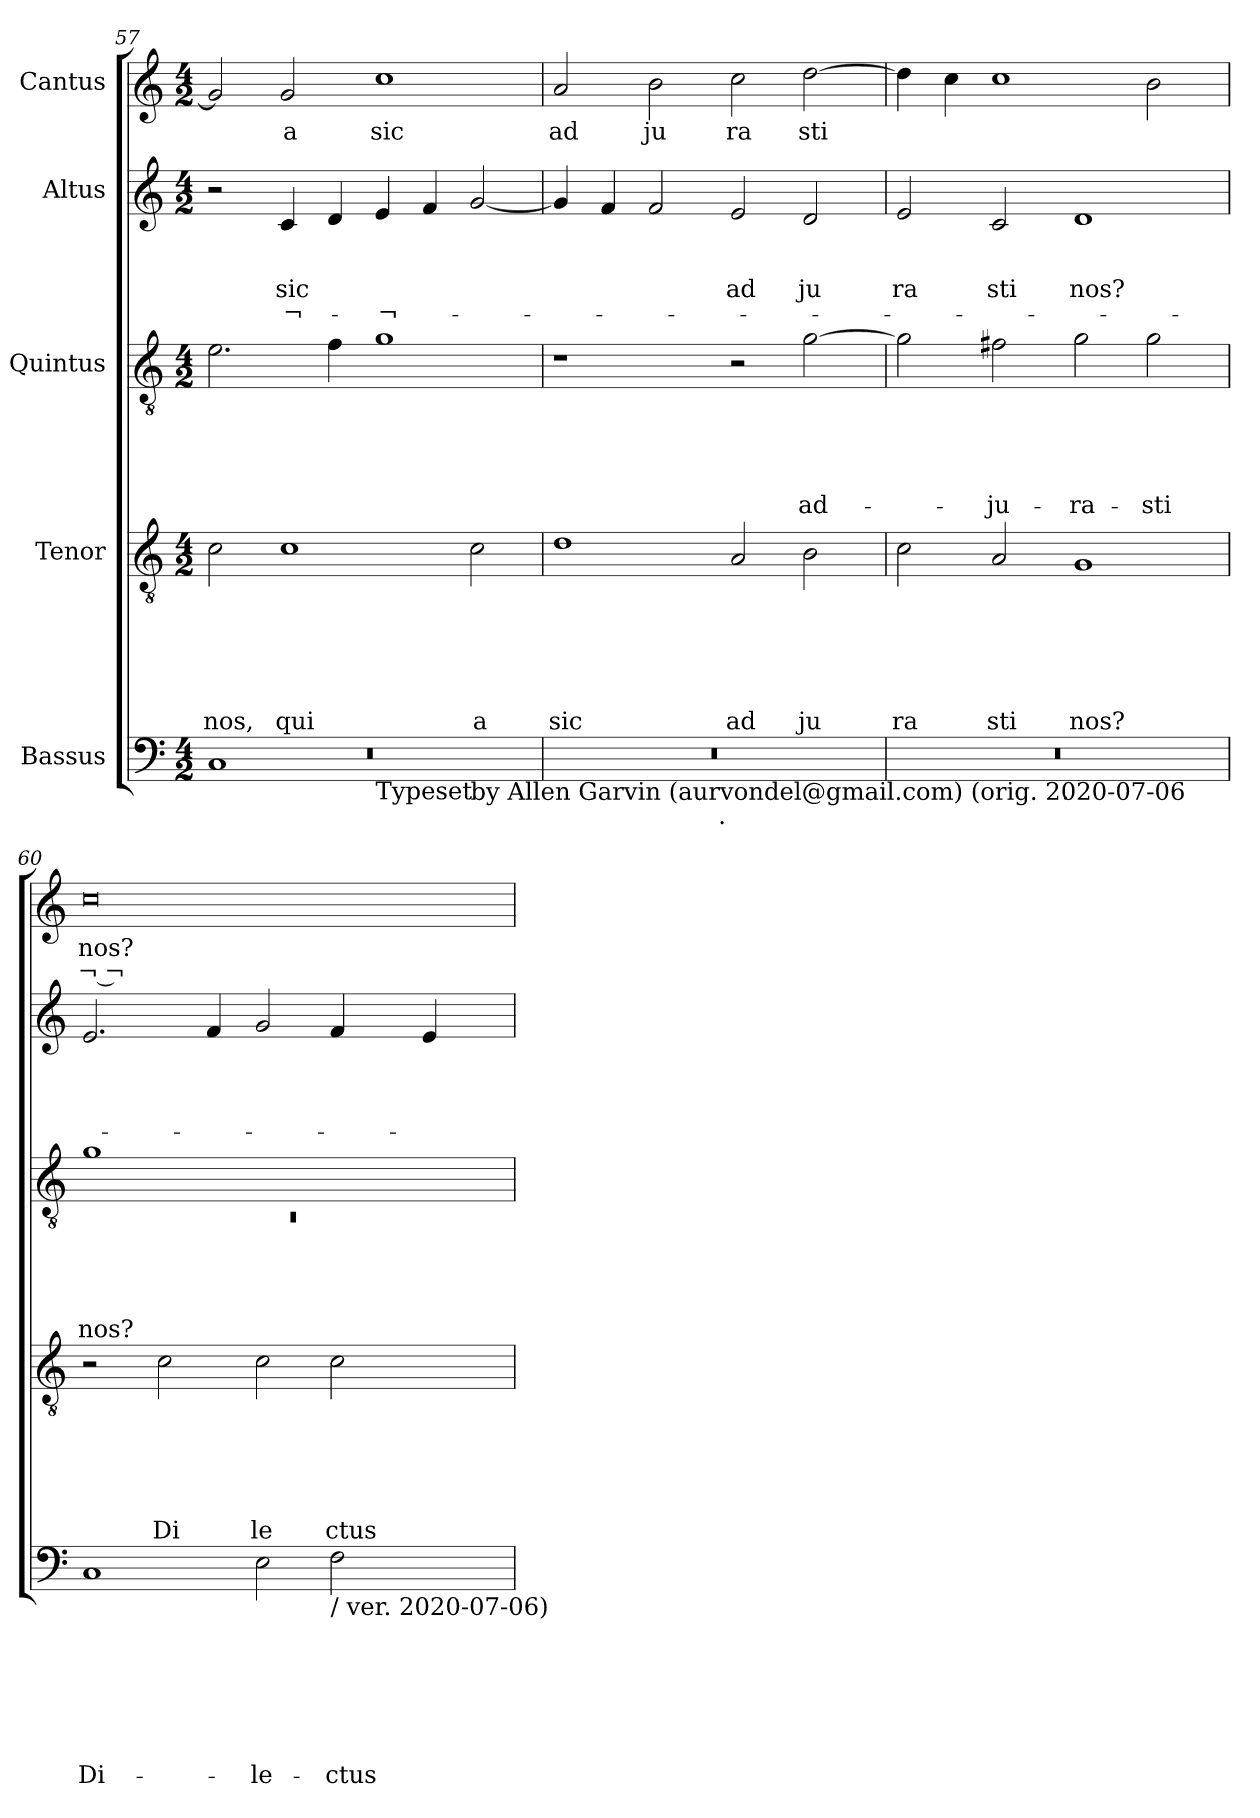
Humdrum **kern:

**kern	**text	**text	**text	**text	**text	**text	**text	**kern	**text	**text	**text	**text	**text	**text	**kern	**text	**text	**text	**text	**text	**kern	**text	**text	**text	**text	**kern	**text	**text
*part5	*part5	*part5	*part5	*part5	*part5	*part5	*part5	*part4	*part4	*part4	*part4	*part4	*part4	*part4	*part3	*part3	*part3	*part3	*part3	*part3	*part2	*part2	*part2	*part2	*part2	*part1	*part1	*part1
*staff5	*staff5	*staff5	*staff5	*staff5	*staff5	*staff5	*staff5	*staff4	*staff4	*staff4	*staff4	*staff4	*staff4	*staff4	*staff3	*staff3	*staff3	*staff3	*staff3	*staff3	*staff2	*staff2	*staff2	*staff2	*staff2	*staff1	*staff1	*staff1
*I"Bassus	*	*	*	*	*	*	*	*I"Tenor	*	*	*	*	*	*	*I"Quintus	*	*	*	*	*	*I"Altus	*	*	*	*	*I"Cantus	*	*
!!LO:LB:g=z
*clefF4	*	*	*	*	*	*	*	*clefGv2	*	*	*	*	*	*	*clefGv2	*	*	*	*	*	*clefG2	*	*	*	*	*clefG2	*	*
*k[]	*	*	*	*	*	*	*	*k[]	*	*	*	*	*	*	*k[]	*	*	*	*	*	*k[]	*	*	*	*	*k[]	*	*
*C:	*	*	*	*	*	*	*	*C:	*	*	*	*	*	*	*C:	*	*	*	*	*	*C:	*	*	*	*	*C:	*	*
*M4/2	*	*	*	*	*	*	*	*M4/2	*	*	*	*	*	*	*M4/2	*	*	*	*	*	*M4/2	*	*	*	*	*M4/2	*	*
=57	=57	=57	=57	=57	=57	=57	=57	=57	=57	=57	=57	=57	=57	=57	=57	=57	=57	=57	=57	=57	=57	=57	=57	=57	=57	=57	=57	=57
*^	*	*	*	*	*	*	*	*	*	*	*	*	*	*	*	*	*	*	*	*	*	*	*	*	*	*	*	*
*	*^	*	*	*	*	*	*	*	*	*	*	*	*	*	*	*	*	*	*	*	*	*	*	*	*	*	*	*	*
!	!	!LO:N:vis=1	!	!	!	!	!	!	!	!	!	!	!	!	!	!LO:LY:b	!	!	!	!	!	!	!	!	!	!	!	!	!	!
*	*	*^	*	*	*	*	*	*	*	*	*	*	*	*	*	*	*	*	*	*	*	*	*	*	*	*	*	*	*	*
0ryy	1C	0r	1.ryy	.	.	.	.	.	.	.	2c\	.	.	.	.	.	nos,	2.e\	.	.	.	.	.	2r	.	.	.	.	2g/]	.	.
!	!	!	!	!	!	!	!	!	!	!	!	!	!	!	!	!	!LO:LY:b	!	!	!	!	!	!	!	!	!	!LO:LY:b	!LO:LY:b	!	!LO:LY:b	!
.	.	.	.	.	.	.	.	.	.	.	1c	.	.	.	.	.	qui	.	.	.	.	.	.	4c/	.	.	sic	¬-	2g/	-a	.
.	.	.	.	.	.	.	.	.	.	.	.	.	.	.	.	.	.	4f\	.	.	.	.	.	4d/	.	.	.	.	.	.	.
!	!LO:TX:b:t=Typeset	!	!	!	!	!	!	!	!	!	!	!	!	!	!	!	!	!	!	!	!	!	!	!	!	!	!	!	!	!	!
!	!	!	!	!	!	!	!	!	!	!	!	!	!	!	!	!	!	!	!	!	!	!	!	!	!	!	!	!LO:LY:b:rj	!	!LO:LY:b	!
.	1ryy	.	.	.	.	.	.	.	.	.	.	.	.	.	.	.	.	1g	.	.	.	.	.	4e/	.	.	.	-¬-	1cc	sic	.
.	.	.	.	.	.	.	.	.	.	.	.	.	.	.	.	.	.	.	.	.	.	.	.	4f/	.	.	.	.	.	.	.
!	!	!	!LO:TX:b:t=by Allen Garvin (aurvondel@gmail.com) (orig. 2020-07-06	!	!	!	!	!	!	!	!	!	!	!	!	!	!	!	!	!	!	!	!	!	!	!	!	!	!	!	!
!	!	!	!	!	!	!	!	!	!	!	!	!	!	!	!	!	!LO:LY:b	!	!	!	!	!	!	!	!	!	!	!	!	!	!
.	.	.	2ryy	.	.	.	.	.	.	.	2c\	.	.	.	.	.	a	.	.	.	.	.	.	[<2g/	.	.	.	.	.	.	.
=58	=58	=58	=58	=58	=58	=58	=58	=58	=58	=58	=58	=58	=58	=58	=58	=58	=58	=58	=58	=58	=58	=58	=58	=58	=58	=58	=58	=58	=58	=58	=58
!	!	!	!	!	!	!	!	!	!	!	!	!	!	!	!	!	!LO:LY:b	!	!	!	!	!	!	!	!	!	!	!	!	!LO:LY:b	!
*	*v	*v	*v	*	*	*	*	*	*	*	*	*	*	*	*	*	*	*	*	*	*	*	*	*	*	*	*	*	*	*	*
0r	2ryy	.	.	.	.	.	.	.	1d	.	.	.	.	.	sic	1r	.	.	.	.	.	4g/]	.	.	.	.	2a/	ad	.
.	.	.	.	.	.	.	.	.	.	.	.	.	.	.	.	.	.	.	.	.	.	4f/	.	.	.	.	.	.	.
!	!	!	!	!	!	!	!	!	!	!	!	!	!	!	!	!	!	!	!	!	!	!	!	!	!	!	!	!LO:LY:b	!
.	4...ryy	.	.	.	.	.	.	.	.	.	.	.	.	.	.	.	.	.	.	.	.	2f/	.	.	.	.	2b\	ju	.
!	!LO:TX:b:t=.	!	!	!	!	!	!	!	!	!	!	!	!	!	!	!	!	!	!	!	!	!	!	!	!	!	!	!	!
.	1ryy	.	.	.	.	.	.	.	.	.	.	.	.	.	.	.	.	.	.	.	.	.	.	.	.	.	.	.	.
!	!	!	!	!	!	!	!	!	!	!	!	!	!	!	!LO:LY:b	!	!	!	!	!	!	!	!	!	!LO:LY:b	!	!	!LO:LY:b	!
.	.	.	.	.	.	.	.	.	2A/	.	.	.	.	.	ad	2r	.	.	.	.	.	2e/	.	.	ad	.	2cc\	ra	.
!	!	!	!	!	!	!	!	!	!	!	!	!	!	!	!LO:LY:b	!	!	!	!	!	!LO:LY:b	!	!	!	!LO:LY:b	!	!	!LO:LY:b	!
.	.	.	.	.	.	.	.	.	2B\	.	.	.	.	.	ju	[>2g\	.	.	.	.	ad-	2d/	.	.	ju	.	[>2dd\	sti	.
.	32ryy	.	.	.	.	.	.	.	.	.	.	.	.	.	.	.	.	.	.	.	.	.	.	.	.	.	.	.	.
=59	=59	=59	=59	=59	=59	=59	=59	=59	=59	=59	=59	=59	=59	=59	=59	=59	=59	=59	=59	=59	=59	=59	=59	=59	=59	=59	=59	=59	=59
!	!	!	!	!	!	!	!	!	!	!	!	!	!	!	!LO:LY:b	!	!	!	!	!	!	!	!	!	!LO:LY:b	!	!	!	!
0r	2ryy	.	.	.	.	.	.	.	2c\	.	.	.	.	.	ra	2g\]	.	.	.	.	.	2e/	.	.	ra	.	4dd\]	.	.
.	.	.	.	.	.	.	.	.	.	.	.	.	.	.	.	.	.	.	.	.	.	.	.	.	.	.	4cc\	.	.
!	!	!	!	!	!	!	!	!	!	!	!	!	!	!	!LO:LY:b	!	!	!	!	!	!LO:LY:b	!	!	!	!LO:LY:b	!	!	!	!
.	4...ryy	.	.	.	.	.	.	.	2A/	.	.	.	.	.	sti	2f#X\	.	.	.	.	-ju-	2c/	.	.	sti	.	1cc	.	.
!	!LO:TX:b:t=.	!	!	!	!	!	!	!	!	!	!	!	!	!	!	!	!	!	!	!	!	!	!	!	!	!	!	!	!
.	1ryy	.	.	.	.	.	.	.	.	.	.	.	.	.	.	.	.	.	.	.	.	.	.	.	.	.	.	.	.
!	!	!	!	!	!	!	!	!	!	!	!	!	!	!	!LO:LY:b	!	!	!	!	!	!LO:LY:b	!	!	!	!LO:LY:b	!	!	!	!
.	.	.	.	.	.	.	.	.	1G	.	.	.	.	.	nos?	2g\	.	.	.	.	-ra-	1d	.	.	nos?	.	.	.	.
!	!	!	!	!	!	!	!	!	!	!	!	!	!	!	!	!	!	!	!	!	!LO:LY:b	!	!	!	!	!	!	!	!
.	.	.	.	.	.	.	.	.	.	.	.	.	.	.	.	2g\	.	.	.	.	-sti	.	.	.	.	.	2b\	.	.
.	32ryy	.	.	.	.	.	.	.	.	.	.	.	.	.	.	.	.	.	.	.	.	.	.	.	.	.	.	.	.
=60	=60	=60	=60	=60	=60	=60	=60	=60	=60	=60	=60	=60	=60	=60	=60	=60	=60	=60	=60	=60	=60	=60	=60	=60	=60	=60	=60	=60	=60
*	*	*	*	*	*	*	*	*	*	*	*	*	*	*	*	*^	*	*	*	*	*	*	*	*	*	*	*	*	*
!	!	!	!	!	!	!	!	!LO:LY:b	!	!	!	!	!	!	!	!	!LO:N:vis=1	!	!	!	!	!LO:LY:b	!	!	!	!	!	!	!LO:LY:b	!LO:LY:b
*v	*v	*	*	*	*	*	*	*	*	*	*	*	*	*	*	*	*	*	*	*	*	*	*	*	*	*	*	*	*	*
1C	.	.	.	.	.	.	Di-	2r	.	.	.	.	.	.	1g	0rC	.	.	.	.	nos?	2.e/	.	.	.	.	0cc	nos?	¬ ¬-
!	!	!	!	!	!	!	!	!	!	!	!	!	!	!LO:LY:b	!	!	!	!	!	!	!	!	!	!	!	!	!	!	!
.	.	.	.	.	.	.	.	2c\	.	.	.	.	.	Di	.	.	.	.	.	.	.	.	.	.	.	.	.	.	.
.	.	.	.	.	.	.	.	.	.	.	.	.	.	.	.	.	.	.	.	.	.	4f/	.	.	.	.	.	.	.
!	!	!	!	!	!	!	!LO:LY:b	!	!	!	!	!	!	!LO:LY:b	!	!	!	!	!	!	!	!	!	!	!	!	!	!	!
2E\	.	.	.	.	.	.	-le-	2c\	.	.	.	.	.	le	1ryy	.	.	.	.	.	.	2g/	.	.	.	.	.	.	.
!LO:TX:b:t=/ ver. 2020-07-06)	!	!	!	!	!	!	!	!	!	!	!	!	!	!	!	!	!	!	!	!	!	!	!	!	!	!	!	!	!
!	!	!	!	!	!	!	!LO:LY:b	!	!	!	!	!	!	!LO:LY:b	!	!	!	!	!	!	!	!	!	!	!	!	!	!	!
2F\	.	.	.	.	.	.	-ctus	2c\	.	.	.	.	.	ctus	.	.	.	.	.	.	.	4f/	.	.	.	.	.	.	.
.	.	.	.	.	.	.	.	.	.	.	.	.	.	.	.	.	.	.	.	.	.	4e/	.	.	.	.	.	.	.
*	*	*	*	*	*	*	*	*	*	*	*	*	*	*	*v	*v	*	*	*	*	*	*	*	*	*	*	*	*	*
=	=	=	=	=	=	=	=	=	=	=	=	=	=	=	=	=	=	=	=	=	=	=	=	=	=	=	=	=
*-	*-	*-	*-	*-	*-	*-	*-	*-	*-	*-	*-	*-	*-	*-	*-	*-	*-	*-	*-	*-	*-	*-	*-	*-	*-	*-	*-	*-
